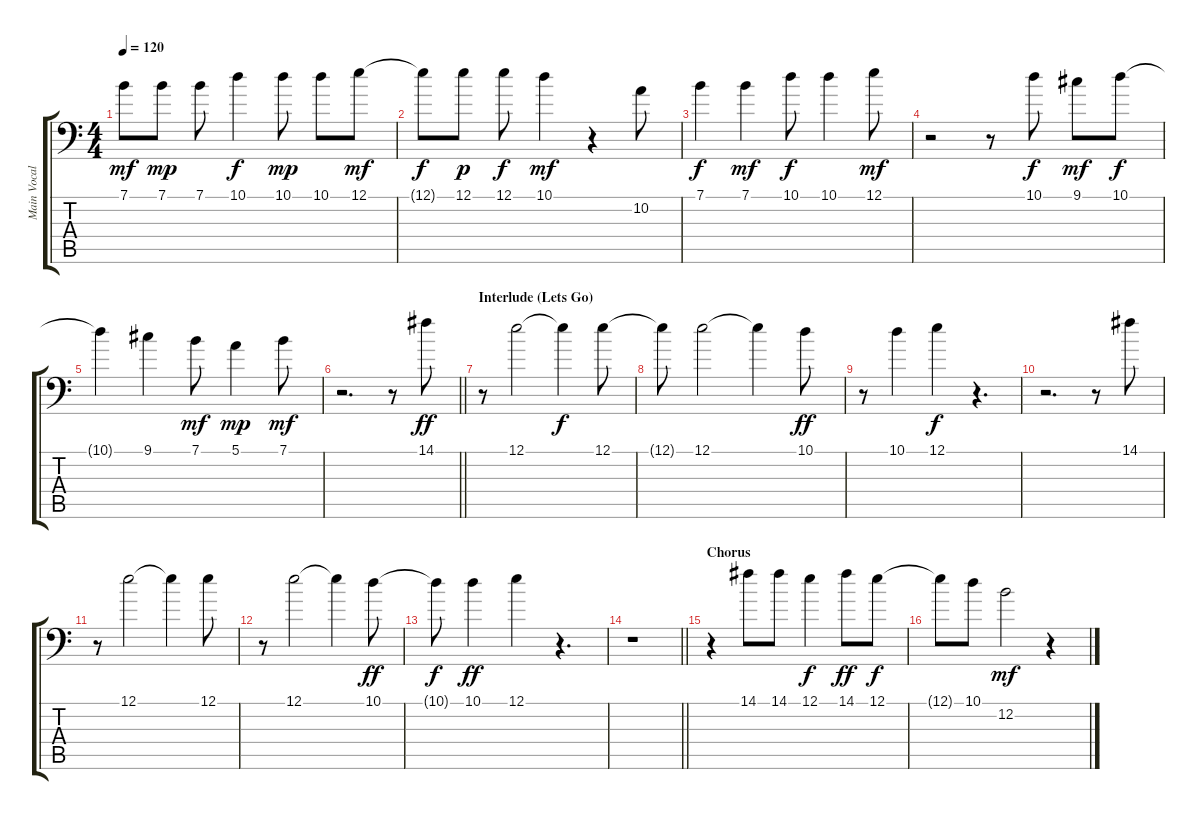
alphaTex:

\track ("Main Vocalist" "Main Vocal") {instrument acousticguitarnylon}
\staff {score tabs}
\tuning (E3 B2 G2 D2 A1 E1) {hide}
\ts (4 4)
\tempo 120
\clef f4
\ks c
7.1.8{dy mf} 7.1.8{dy mp} 7.1.8 10.1.4{dy f} 10.1.8{dy mp} 10.1.8 12.1.8{dy mf} |
12.1{t}.8{dy f} 12.1.8{dy p} 12.1.8{dy f} 10.1.4{dy mf} r.4 10.2.8 |
7.1.4{dy f} 7.1.4{dy mf} 10.1.8{dy f} 10.1.4 12.1.8{dy mf} |
r.2 r.8 10.1.8{dy f} 9.1.8{dy mf} 10.1.8{dy f} |
10.1{t}.4 9.1.4 7.1.8{dy mf} 5.1.4{dy mp} 7.1.8{dy mf} |
\barLineRight lightlight
r.2{d} r.8 14.1.8{dy ff} |
\section ("" "Interlude (Lets Go)")
r.8 12.1.2 12.1{t}.4{dy f} 12.1.8 |
12.1{t}.8 12.1.2 12.1{t}.4 10.1.8{dy ff} |
r.8 10.1.4 12.1.4{dy f} r.4{d} |
r.2{d} r.8 14.1.8 |
r.8 12.1.2 12.1{t}.4 12.1.8 |
r.8 12.1.2 12.1{t}.4 10.1.8{dy ff} |
10.1{t}.8{dy f} 10.1.4{dy ff} 12.1.4 r.4{d} |
\barLineRight lightlight
r.1 |
\section ("" "Chorus")
r.4 14.1.8 14.1.8 12.1.4{dy f} 14.1.8{dy ff} 12.1.8{dy f} |
12.1{t}.8 10.1.8 12.2.2{dy mf} r.4
